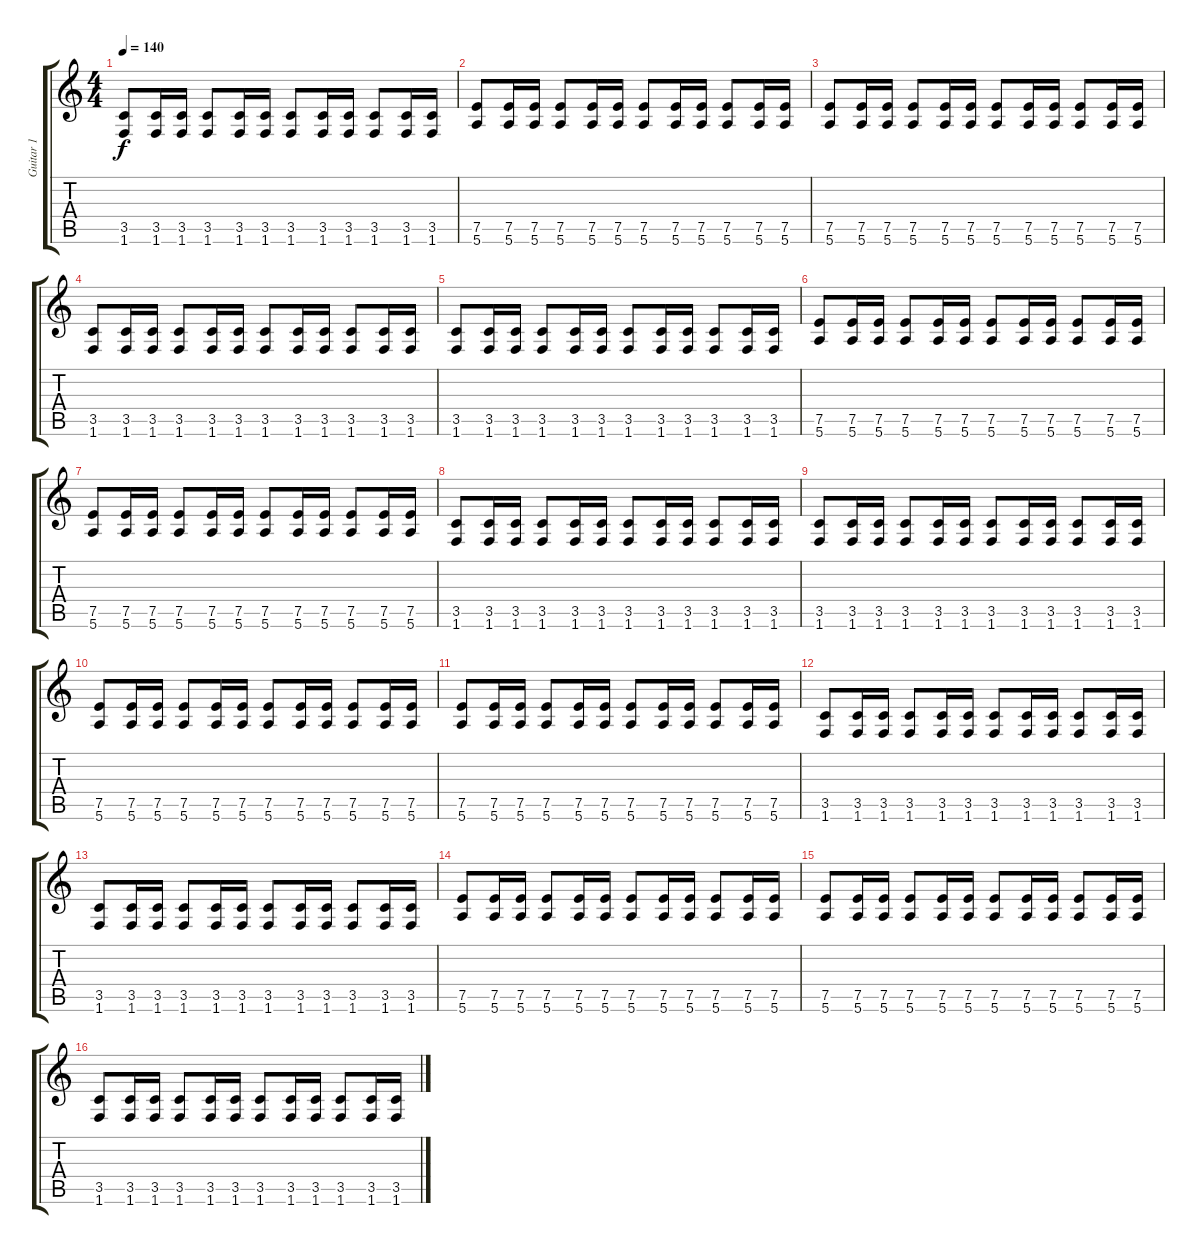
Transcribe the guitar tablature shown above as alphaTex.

\track ("Guitar 1" "Guitar 1") {instrument distortionguitar}
\staff {score tabs}
\tuning (E4 B3 G3 D3 A2 E2) {hide}
\ts (4 4)
\tempo 140
\clef g2
\ks c
(3.5 1.6).8{dy f} (3.5 1.6).16 (3.5 1.6).16 (3.5 1.6).8 (3.5 1.6).16 (3.5 1.6).16 (3.5 1.6).8 (3.5 1.6).16 (3.5 1.6).16 (3.5 1.6).8 (3.5 1.6).16 (3.5 1.6).16 |
(7.5 5.6).8 (7.5 5.6).16 (7.5 5.6).16 (7.5 5.6).8 (7.5 5.6).16 (7.5 5.6).16 (7.5 5.6).8 (7.5 5.6).16 (7.5 5.6).16 (7.5 5.6).8 (7.5 5.6).16 (7.5 5.6).16 |
(7.5 5.6).8 (7.5 5.6).16 (7.5 5.6).16 (7.5 5.6).8 (7.5 5.6).16 (7.5 5.6).16 (7.5 5.6).8 (7.5 5.6).16 (7.5 5.6).16 (7.5 5.6).8 (7.5 5.6).16 (7.5 5.6).16 |
(3.5 1.6).8 (3.5 1.6).16 (3.5 1.6).16 (3.5 1.6).8 (3.5 1.6).16 (3.5 1.6).16 (3.5 1.6).8 (3.5 1.6).16 (3.5 1.6).16 (3.5 1.6).8 (3.5 1.6).16 (3.5 1.6).16 |
(3.5 1.6).8 (3.5 1.6).16 (3.5 1.6).16 (3.5 1.6).8 (3.5 1.6).16 (3.5 1.6).16 (3.5 1.6).8 (3.5 1.6).16 (3.5 1.6).16 (3.5 1.6).8 (3.5 1.6).16 (3.5 1.6).16 |
(7.5 5.6).8 (7.5 5.6).16 (7.5 5.6).16 (7.5 5.6).8 (7.5 5.6).16 (7.5 5.6).16 (7.5 5.6).8 (7.5 5.6).16 (7.5 5.6).16 (7.5 5.6).8 (7.5 5.6).16 (7.5 5.6).16 |
(7.5 5.6).8 (7.5 5.6).16 (7.5 5.6).16 (7.5 5.6).8 (7.5 5.6).16 (7.5 5.6).16 (7.5 5.6).8 (7.5 5.6).16 (7.5 5.6).16 (7.5 5.6).8 (7.5 5.6).16 (7.5 5.6).16 |
(3.5 1.6).8 (3.5 1.6).16 (3.5 1.6).16 (3.5 1.6).8 (3.5 1.6).16 (3.5 1.6).16 (3.5 1.6).8 (3.5 1.6).16 (3.5 1.6).16 (3.5 1.6).8 (3.5 1.6).16 (3.5 1.6).16 |
(3.5 1.6).8 (3.5 1.6).16 (3.5 1.6).16 (3.5 1.6).8 (3.5 1.6).16 (3.5 1.6).16 (3.5 1.6).8 (3.5 1.6).16 (3.5 1.6).16 (3.5 1.6).8 (3.5 1.6).16 (3.5 1.6).16 |
(7.5 5.6).8 (7.5 5.6).16 (7.5 5.6).16 (7.5 5.6).8 (7.5 5.6).16 (7.5 5.6).16 (7.5 5.6).8 (7.5 5.6).16 (7.5 5.6).16 (7.5 5.6).8 (7.5 5.6).16 (7.5 5.6).16 |
(7.5 5.6).8 (7.5 5.6).16 (7.5 5.6).16 (7.5 5.6).8 (7.5 5.6).16 (7.5 5.6).16 (7.5 5.6).8 (7.5 5.6).16 (7.5 5.6).16 (7.5 5.6).8 (7.5 5.6).16 (7.5 5.6).16 |
(3.5 1.6).8 (3.5 1.6).16 (3.5 1.6).16 (3.5 1.6).8 (3.5 1.6).16 (3.5 1.6).16 (3.5 1.6).8 (3.5 1.6).16 (3.5 1.6).16 (3.5 1.6).8 (3.5 1.6).16 (3.5 1.6).16 |
(3.5 1.6).8 (3.5 1.6).16 (3.5 1.6).16 (3.5 1.6).8 (3.5 1.6).16 (3.5 1.6).16 (3.5 1.6).8 (3.5 1.6).16 (3.5 1.6).16 (3.5 1.6).8 (3.5 1.6).16 (3.5 1.6).16 |
(7.5 5.6).8 (7.5 5.6).16 (7.5 5.6).16 (7.5 5.6).8 (7.5 5.6).16 (7.5 5.6).16 (7.5 5.6).8 (7.5 5.6).16 (7.5 5.6).16 (7.5 5.6).8 (7.5 5.6).16 (7.5 5.6).16 |
(7.5 5.6).8 (7.5 5.6).16 (7.5 5.6).16 (7.5 5.6).8 (7.5 5.6).16 (7.5 5.6).16 (7.5 5.6).8 (7.5 5.6).16 (7.5 5.6).16 (7.5 5.6).8 (7.5 5.6).16 (7.5 5.6).16 |
(3.5 1.6).8 (3.5 1.6).16 (3.5 1.6).16 (3.5 1.6).8 (3.5 1.6).16 (3.5 1.6).16 (3.5 1.6).8 (3.5 1.6).16 (3.5 1.6).16 (3.5 1.6).8 (3.5 1.6).16 (3.5 1.6).16
